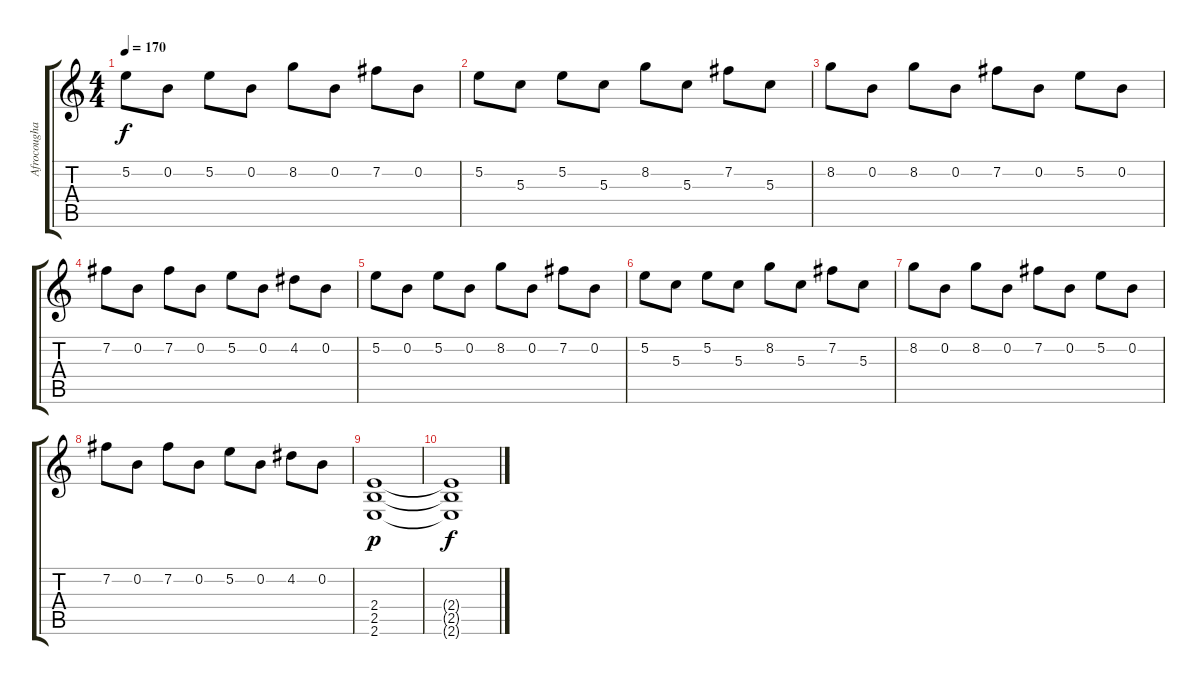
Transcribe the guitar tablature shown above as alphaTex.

\track ("Afrocoughagous" "Afrocougha") {instrument distortionguitar}
\staff {score tabs}
\tuning (E4 B3 G3 D3 A2 D2) {hide}
\ts (4 4)
\tempo 170
\clef g2
\ks c
5.2.8{dy f} 0.2.8 5.2.8 0.2.8 8.2.8 0.2.8 7.2.8 0.2.8 |
5.2.8 5.3.8 5.2.8 5.3.8 8.2.8 5.3.8 7.2.8 5.3.8 |
8.2.8 0.2.8 8.2.8 0.2.8 7.2.8 0.2.8 5.2.8 0.2.8 |
7.2.8 0.2.8 7.2.8 0.2.8 5.2.8 0.2.8 4.2.8 0.2.8 |
5.2.8 0.2.8 5.2.8 0.2.8 8.2.8 0.2.8 7.2.8 0.2.8 |
5.2.8 5.3.8 5.2.8 5.3.8 8.2.8 5.3.8 7.2.8 5.3.8 |
8.2.8 0.2.8 8.2.8 0.2.8 7.2.8 0.2.8 5.2.8 0.2.8 |
7.2.8 0.2.8 7.2.8 0.2.8 5.2.8 0.2.8 4.2.8 0.2.8 |
(2.4 2.5 2.6).1{dy p volume 0} |
(2.4{t} 2.5{t} 2.6{t}).1{dy f}
